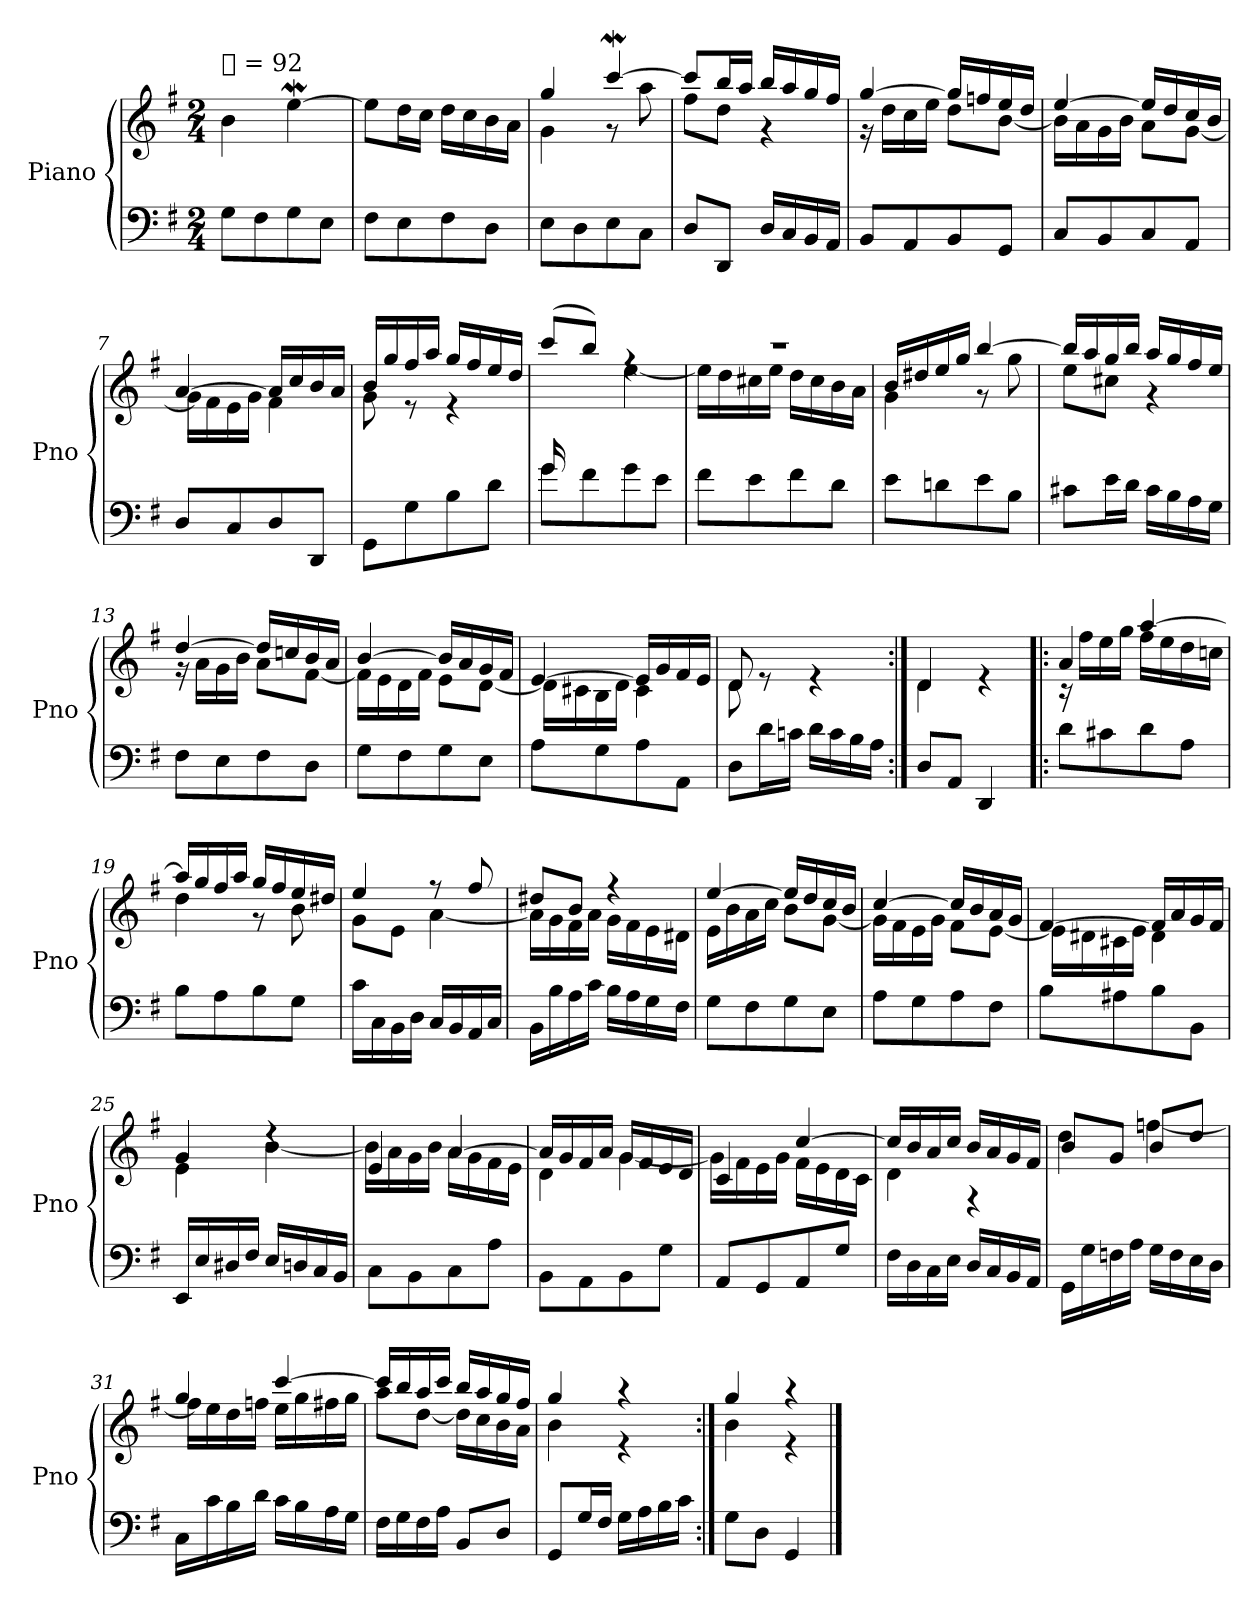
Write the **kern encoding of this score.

**kern	**kern
*part1	*part1
*staff2	*staff1
*I"Piano	*
*I'Pno	*
*clefF4	*clefG2
*k[f#]	*k[f#]
*M2/4	*M2/4
=1	=1
!	!LO:TX:a:t=𝅘𝅥 = 92
8G\L	4b\
8F#\	.
8G\	[4eeW\
8E\J	.
=2	=2
8F#\L	8ee\L]
8E\	16dd\L
.	16cc\JJ
8F#\	16dd\LL
.	16cc\
8D\J	16b\
.	16a\JJ
=3	=3
*	*^
8E\L	4gg/	4g\
8D\	.	.
8E\	[4cccw/	8r
8C\J	.	8aa\
=4	=4	=4
8D/L	8ccc/L]	8ff#\L
8DD/J	16bb/L	8dd\J
.	16aa/JJ	.
16D/LL	16bb/LL	4r
16C/	16aa/	.
16BB/	16gg/	.
16AA/JJ	16ff#/JJ	.
=5	=5	=5
8BB/L	[4gg/	16r
.	.	16dd\LL
8AA/	.	16cc\
.	.	16ee\JJ
8BB/	16gg/LL]	8dd\L
.	16ffn/	.
8GG/J	16ee/	[8b\J
.	16dd/JJ	.
!!LO:LB:g=z	!!
=6	=6	=6
8C/L	[4ee/	16b\LL]
.	.	16a\
8BB/	.	16g\
.	.	16b\JJ
8C/	16ee/LL]	8a\L
.	16dd/	.
8AA/J	16cc/	[8g\J
.	16b/JJ	.
=7	=7	=7
8D/L	[4a/	16g\LL]
.	.	16f#\
8C/	.	16e\
.	.	16g\JJ
8D/	16a/LL]	4f#\
.	16cc/	.
8DD/J	16b/	.
.	16a/JJ	.
=8	=8	=8
8GG\L	16b/LL	8g\
.	16gg/	.
8G\	16ff#/	8r
.	16aa/JJ	.
8B\	16gg/LL	4r
.	16ff#/	.
8d\J	16ee/	.
.	16dd/JJ	.
=9	=9	=9
*^	*	*
16g/LL	8g\L	(>8ccc/L	16ryy
4..ryy	.	.	16a\
.	8f#\	(8bb/J)	16b\
.	.	.	16dd\JJ
.	8g\	4rff	[4ee\
.	8e\J	.	.
*v	*v	*	*
!!LO:LB:g=z	!!
=10	=10	=10
8f#\L	2r	16ee\LL]
.	.	16dd\
8e\	.	16cc#X\
.	.	16ee\JJ
8f#\	.	16dd\LL
.	.	16cc#\
8d\J	.	16b\
.	.	16a\JJ
=11	=11	=11
8e\L	16b/LL	4g\
.	16dd#X/	.
8dn\	16ee/	.
.	16gg/JJ	.
8e\	[4bb/	8r
8B\J	.	8gg\
=12	=12	=12
8c#X\L	16bb/LL]	8ee\L
.	16aa/	.
16e\L	16gg/	8cc#X\J
16d\JJ	16bb/JJ	.
16c#\LL	16aa/LL	4r
16B\	16gg/	.
16A\	16ff#/	.
16G\JJ	16ee/JJ	.
=13	=13	=13
8F#\L	[4dd/	16r
.	.	16a\LL
8E\	.	16g\
.	.	16b\JJ
8F#\	16dd/LL]	8a\L
.	16ccn/	.
8D\J	16b/	[8f#\J
.	16a/JJ	.
=14	=14	=14
8G\L	[4b/	16f#\LL]
.	.	16e\
8F#\	.	16d\
.	.	16f#\JJ
8G\	16b/LL]	8e\L
.	16a/	.
8E\J	16g/	[8d\J
.	16f#/JJ	.
!!LO:LB:g=z	!!
=15	=15	=15
8A\L	[4e/	16d\LL]
.	.	16c#X\
8G\	.	16B\
.	.	16d\JJ
8A\	16e/LL]	4c#\
.	16g/	.
8AA\J	16f#/	.
.	16e/JJ	.
=16	=16	=16
8D\L	8d/	8d\
16d\L	8re	4.ryy
16cn\JJ	.	.
16d\LL	4re	.
16c\	.	.
16B\	.	.
16A\JJ	.	.
=17:|!	=17:|!	=17:|!
8D/L	4d/	4d\
8AA/J	.	.
4DD/	4re	4ryy
=18!|:	=18!|:	=18!|:
8d\L	4a/	16r
.	.	16ff#\LL
8c#X\	.	16ee\
.	.	16gg\JJ
8d\	[4aa/	16ff#\LL
.	.	16ee\
8A\J	.	16dd\
.	.	16ccni\JJ
=19	=19	=19
8B\L	16aa/LL]	4dd\
.	16gg/	.
8A\	16ff#/	.
.	16aa/JJ	.
8B\	16gg/LL	8r
.	16ff#/	.
8G\J	16ee/	8b\
.	16dd#X/JJ	.
!!LO:LB:g=z	!!
=20	=20	=20
16c\LL	4ee/	8g\L
16C\	.	.
16BB\	.	8e\J
16D\JJ	.	.
16C/LL	8r	[4a\
16BB/	.	.
16AA/	8ff#/	.
16C/JJ	.	.
=21	=21	=21
16BB\LL	8dd#X/L	16a\LL]
16B\	.	16g\
16A\	8b/J	16f#\
16c\JJ	.	16a\JJ
16B\LL	4r	16g\LL
16A\	.	16f#\
16G\	.	16e\
16F#\JJ	.	16d#X\JJ
=22	=22	=22
8G\L	[4ee/	16e\LL
.	.	16b\
8F#\	.	16a\
.	.	16cc\JJ
8G\	16ee/LL]	8b\L
.	16dd/	.
8E\J	16cc/	[8g\J
.	16b/JJ	.
=23	=23	=23
8A\L	[4cc/	16g\LL]
.	.	16f#\
8G\	.	16e\
.	.	16g\JJ
8A\	16cc/LL]	8f#\L
.	16b/	.
8F#\J	16a/	[8e\J
.	16g/JJ	.
=24	=24	=24
8B\L	[4f#/	16e\LL]
.	.	16d#X\
8A#X\	.	16c#X\
.	.	16e\JJ
8B\	16f#/LL]	4d#\
.	16a/	.
8BB\J	16g/	.
.	16f#/JJ	.
!!LO:PB:g=z	!!
=25	=25	=25
16EE/LL	4g/	4e\
16E/	.	.
16D#X/	.	.
16F#/JJ	.	.
16E/LL	4rdd	[4b\
16Dn/	.	.
16C/	.	.
16BB/JJ	.	.
=26	=26	=26
8C\L	4e/	16b\LL]
.	.	16a\
8BB\	.	16g\
.	.	16b\JJ
8C\	[4a/	16a\LL
.	.	16g\
8A\J	.	16f#\
.	.	16e\JJ
=27	=27	=27
8BB\L	16a/LL]	4d\
.	16g/	.
8AA\	16f#/	.
.	16a/JJ	.
8BB\	16g/LL	[4g\
.	16f#/	.
8G\J	16e/	.
.	16d/JJ	.
=28	=28	=28
8AA/L	4c/	16g\LL]
.	.	16f#\
8GG/	.	16e\
.	.	16g\JJ
8AA/	[4cc/	16f#\LL
.	.	16e\
8G/J	.	16d\
.	.	16c\JJ
=29	=29	=29
16F#\LL	16cc/LL]	4d\
16D\	16b/	.
16C\	16a/	.
16E\JJ	16cc/JJ	.
16D/LL	16b/LL	4rF
16C/	16a/	.
16BB/	16g/	.
16AA/JJ	16f#/JJ	.
!!LO:LB:g=z	!!
=30	=30	=30
16GG\LL	8b/L	4dd\
16G\	.	.
16Fn\	8g/J	.
16A\JJ	.	.
16G\LL	8b/L	[4ffn\
16F\	.	.
16E\	8dd/J	.
16D\JJ	.	.
=31	=31	=31
16C\LL	4gg/	16ff\LL]
16c\	.	16ee\
16B\	.	16dd\
16d\JJ	.	16ffn\JJ
16c\LL	[4ccc/	16ee\LL
16B\	.	16gg\
16A\	.	16ff#X\
16G\JJ	.	16gg\JJ
=32	=32	=32
16F#\LL	16ccc/LL]	8aa\L
16G\	16bb/	.
16F#\	16aa/	[8dd\J
16A\JJ	16ccc/JJ	.
8BB/L	16bb/LL	16dd\LL]
.	16aa/	16cc\
8D/J	16gg/	16b\
.	16ff#/JJ	16a\JJ
=33	=33	=33
8GG/L	4gg/	4b\
16G/L	.	.
16F#/JJ	.	.
16G\LL	4r	4r
16A\	.	.
16B\	.	.
16c\JJ	.	.
=34:|!	=34:|!	=34:|!
8G\L	4gg/	4b\
8D\J	.	.
4GG/	4r	4r
*	*v	*v
==	==
*-	*-
